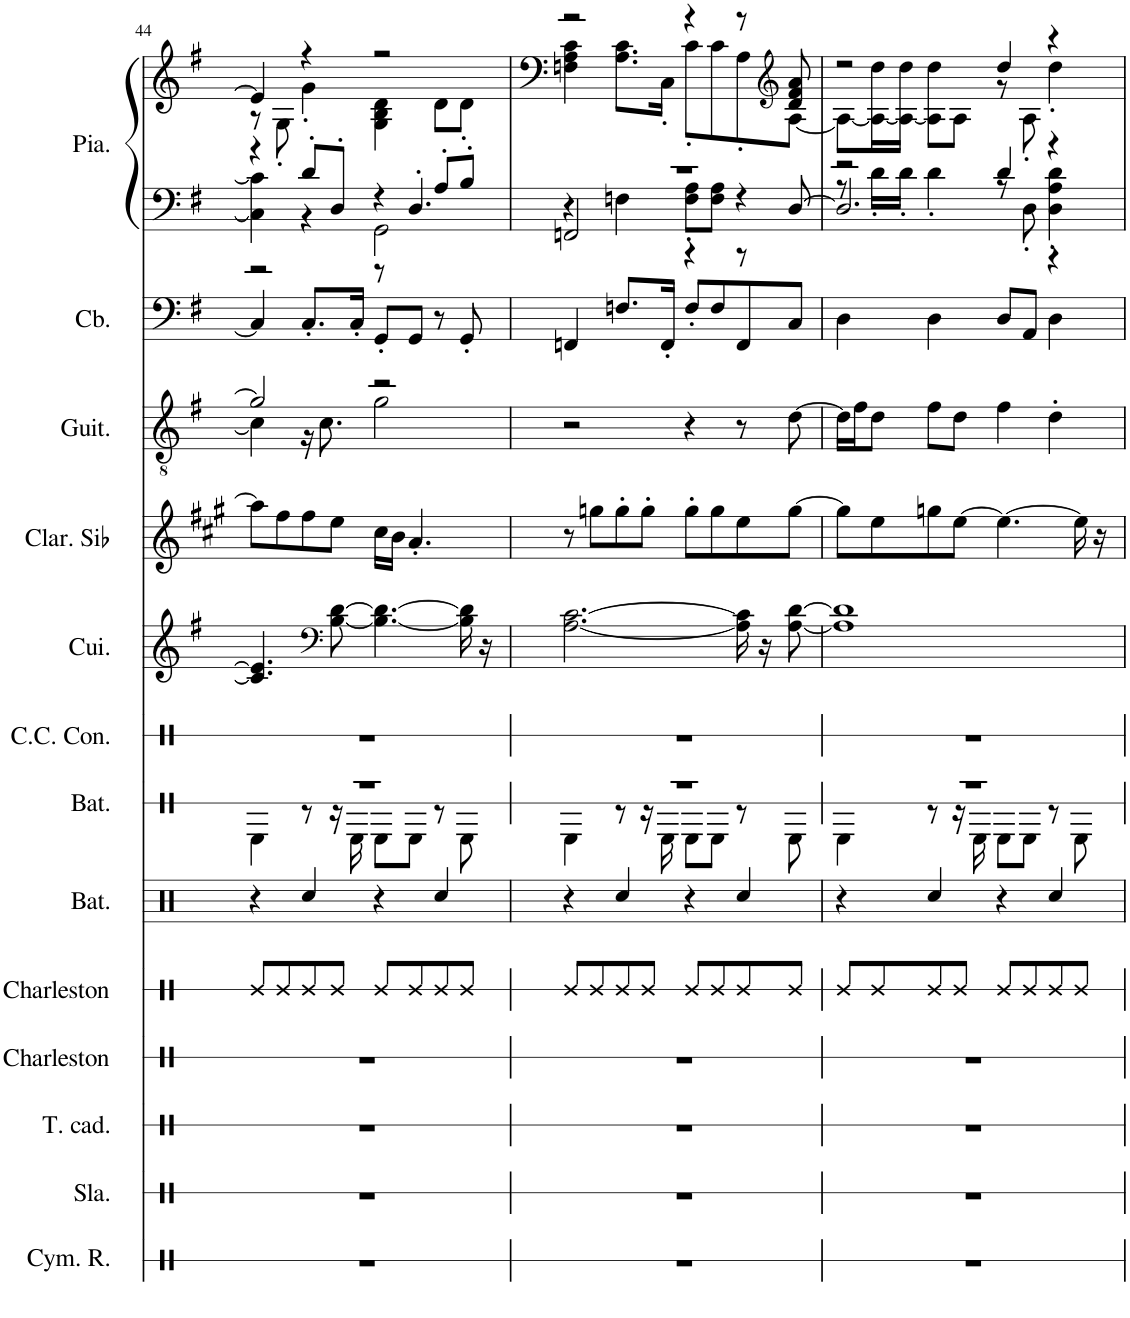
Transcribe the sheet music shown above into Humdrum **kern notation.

**kern	**kern	**kern	**kern	**kern	**kern	**kern	**kern	**kern	**kern	**kern	**kern	**kern	**kern
*part13	*part12	*part11	*part10	*part9	*part8	*part7	*part6	*part5	*part4	*part3	*part2	*part1	*part1
*staff14	*staff13	*staff12	*staff11	*staff10	*staff9	*staff8	*staff7	*staff6	*staff5	*staff4	*staff3	*staff2	*staff1
*I"Cymbale ride, RIDE CYMB	*I"Slap, LOW TOM	*I"Tambour sur cadre, MID TOM	*I"Charleston, OPEN HIHAT	*I"Charleston, CLOSED H.H	*I"Batterie, SNARE DRUM	*I"Batterie	*I"Caisse claire de concert, SEASHORE	*I"Cuivres, BRASS 1	*I"Clarinette en Sib	*I"Guitare acoustique, STEEL GTR	*I"Contrebasse, ACOU BASS	*I"Piano, A.PIANO 1	*
*I'Cym. R.	*I'Sla.	*I'T. cad.	*I'Charleston	*I'Charleston	*I'Bat.	*I'Bat.	*I'C.C. Con.	*I'Cui.	*I'Clar. Sib	*I'Guit.	*I'Cb.	*I'Pia.	*
!!LO:PB:g=z
*clefX	*clefX	*clefX	*clefX	*clefX	*clefX	*clefX	*clefX	*clefG2	*clefG2	*clefGv2	*clefF4	*clefG2	*clefG2
*	*	*	*	*	*	*	*	*	*Trd1c2	*	*Trd7c12	*	*
*k[]	*k[]	*k[]	*k[]	*k[]	*k[]	*k[]	*k[f#]	*k[f#]	*k[f#c#g#]	*k[f#]	*k[f#]	*k[f#]	*k[f#]
*M4/4	*M4/4	*M4/4	*M4/4	*M4/4	*M4/4	*M4/4	*M4/4	*M4/4	*M4/4	*M4/4	*M4/4	*M4/4	*M4/4
=44	=44	=44	=44	=44	=44	=44	=44	=44	=44	=44	=44	=44	=44
*	*	*	*	*	*	*^	*	*	*	*^	*	*^	*^
*	*	*	*	*	*	*	*	*	*	*	*	*	*	*	*^	*	*
1r	1r	1r	1r	8Re/L	4r	1r	4RE\	1r	4.c/] 4.e/]	8aa\L]	2g/]	4c\]	4C/]	4r	4C\] 4c\]	2r	4e/]	8r
.	.	.	.	8Re/	.	.	.	.	.	8ff#\	.	.	.	.	.	.	.	8G'\
.	.	.	.	8Re/	4Rcc/	.	8r	.	.	8ff#\	.	16r	8.C'/L	8d'/L	4r	.	4r	4g'\
.	.	.	.	.	.	.	.	.	.	.	.	8.c\	.	.	.	.	.	.
*	*	*	*	*	*	*	*	*	*clefF4	*	*	*	*	*	*	*	*	*
.	.	.	.	8Re/J	.	.	16r	.	[8B\ [8d\	8ee\J	.	.	.	8D'/J	.	.	.	.
.	.	.	.	.	.	.	16RE\	.	.	.	.	.	16C'/Jk	.	.	.	.	.
.	.	.	.	8Re/L	4r	.	8RE\L	.	4.B\_ 4.d\_	16cc#\LL	2r	2g\	8GG'/L	4r	2GG\	8r	2r	4G\ 4B\ 4d\
.	.	.	.	.	.	.	.	.	.	16b\JJ	.	.	.	.	.	.	.	.
.	.	.	.	8Re/	.	.	8RE\J	.	.	4.a'/	.	.	8GG/J	.	.	4.D'/	.	.
.	.	.	.	8Re/	4Rcc/	.	8r	.	.	.	.	.	8r	8A'/L	.	.	.	8d\L
.	.	.	.	8Re/J	.	.	8RE\	.	16B\] 16d\]	.	.	.	8GG'/	8B'/J	.	.	.	8d'\J
.	.	.	.	.	.	.	.	.	16r	.	.	.	.	.	.	.	.	.
*	*	*	*	*	*	*	*	*	*	*	*v	*v	*	*	*	*	*	*
=45	=45	=45	=45	=45	=45	=45	=45	=45	=45	=45	=45	=45	=45	=45	=45	=45	=45
1r	1r	1r	1r	8Re/L	4r	1r	4RE\	1r	[2.A\ [2.c\	8r	2r	4FFn/	1r	4r	2FFn/	2r	4Fn\ 4A\ 4c\
.	.	.	.	8Re/	.	.	.	.	.	8ggn\L	.	.	.	.	.	.	.
.	.	.	.	8Re/	4Rcc/	.	8r	.	.	8gg'\	.	8.Fn/L	.	4Fn\	.	.	8.A\ 8.c\L
.	.	.	.	8Re/J	.	.	16r	.	.	8gg'\J	.	.	.	.	.	.	.
.	.	.	.	.	.	.	16RE\	.	.	.	.	16FF'/Jk	.	.	.	.	16C'\Jk
.	.	.	.	8Re/L	4r	.	8RE\L	.	.	8gg'\L	4r	8F'/L	.	8F\' 8A\'L	4r	4r	8c'\L
.	.	.	.	8Re/	.	.	8RE\J	.	.	8gg\	.	8F/	.	8F\ 8A\J	.	.	8c\
.	.	.	.	8Re/	4Rcc/	.	8r	.	16A\] 16c\]	8ee\	8r	8FF/	.	4r	8r	8r	8A'\
.	.	.	.	.	.	.	.	.	16r	.	.	.	.	.	.	.	.
*	*	*	*	*	*	*	*	*	*	*	*	*	*	*	*	*clefG2	*
.	.	.	.	8Re/J	.	.	8RE\	.	[8A\ [8d\	[8gg\J	[8d\	8C/J	.	.	[8D/	8d/ 8f#/ 8a/	[8A\J
=46	=46	=46	=46	=46	=46	=46	=46	=46	=46	=46	=46	=46	=46	=46	=46	=46	=46
1r	1r	1r	1r	8Re/L	4r	1r	4RE\	1r	1A] 1d]	8gg\L]	16d\LL]	4D\	2r	8r	2.D/]	2r	8A\L_
.	.	.	.	.	.	.	.	.	.	.	16f#\J	.	.	.	.	.	.
.	.	.	.	8Re/	.	.	.	.	.	8ee\	8d\J	.	.	16d'\LL	.	.	16A\_ 16dd\L
.	.	.	.	.	.	.	.	.	.	.	.	.	.	16d'\JJ	.	.	16A\_ 16dd\JJ
.	.	.	.	8Re/	4Rcc/	.	8r	.	.	8ggn\	8f#\L	4D\	.	4d'\	.	.	8A\] 8dd\L
.	.	.	.	8Re/J	.	.	16r	.	.	[8ee\J	8d\J	.	.	.	.	.	8A\J
.	.	.	.	.	.	.	16RE\	.	.	.	.	.	.	.	.	.	.
.	.	.	.	8Re/L	4r	.	8RE\L	.	.	4.ee\_	4f#\	8D/L	4d/	8r	.	4dd/	8r
.	.	.	.	8Re/	.	.	8RE\J	.	.	.	.	8AA/J	.	8D'\	.	.	8A'\
.	.	.	.	8Re/	4Rcc/	.	8r	.	.	.	4d'\	4D\	4r	4D\' 4A\' 4d\'	4r	4r	4dd'\
.	.	.	.	8Re/J	.	.	8RE\	.	.	16ee\]	.	.	.	.	.	.	.
.	.	.	.	.	.	.	.	.	.	16r	.	.	.	.	.	.	.
*	*	*	*	*	*	*	*	*	*	*	*	*	*v	*v	*v	*	*
*	*	*	*	*	*	*v	*v	*	*	*	*	*	*	*v	*v
=	=	=	=	=	=	=	=	=	=	=	=	=	=
*-	*-	*-	*-	*-	*-	*-	*-	*-	*-	*-	*-	*-	*-
